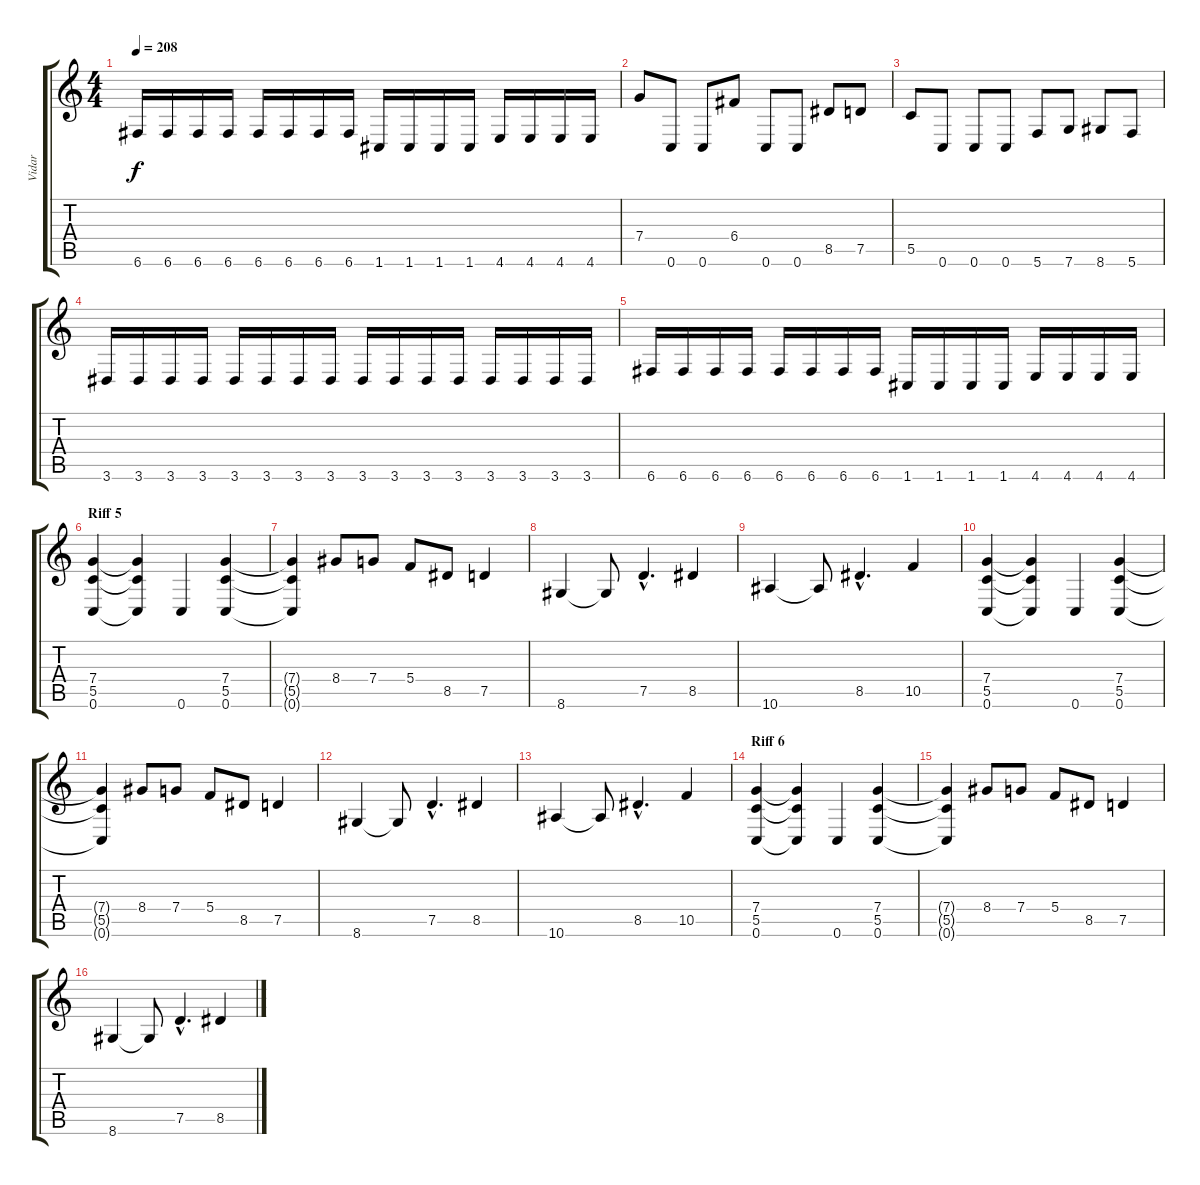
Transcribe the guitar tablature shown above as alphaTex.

\track ("Vidar" "Vidar") {instrument overdrivenguitar}
\staff {score tabs}
\tuning (D4 A3 F3 C3 G2 C2) {hide}
\ts (4 4)
\tempo 208
\clef g2
\ks c
6.6.16{dy f} 6.6.16 6.6.16 6.6.16 6.6.16 6.6.16 6.6.16 6.6.16 1.6.16 1.6.16 1.6.16 1.6.16 4.6.16 4.6.16 4.6.16 4.6.16 |
7.4.8 0.6.8 0.6.8 6.4.8 0.6.8 0.6.8 8.5.8 7.5.8 |
5.5.8 0.6.8 0.6.8 0.6.8 5.6.8 7.6.8 8.6.8 5.6.8 |
3.6.16 3.6.16 3.6.16 3.6.16 3.6.16 3.6.16 3.6.16 3.6.16 3.6.16 3.6.16 3.6.16 3.6.16 3.6.16 3.6.16 3.6.16 3.6.16 |
6.6.16 6.6.16 6.6.16 6.6.16 6.6.16 6.6.16 6.6.16 6.6.16 1.6.16 1.6.16 1.6.16 1.6.16 4.6.16 4.6.16 4.6.16 4.6.16 |
\section ("" "Riff 5")
(7.4 5.5 0.6).4 (7.4{t} 5.5{t} 0.6{t}).4 0.6.4 (7.4 5.5 0.6).4 |
(7.4{t} 5.5{t} 0.6{t}).4 8.4.8 7.4.8 5.4.8 8.5.8 7.5.4 |
8.6.4 8.6{t}.8 7.5{hac}.4{d} 8.5.4 |
10.6.4 10.6{t}.8 8.5{hac}.4{d} 10.5.4 |
(7.4 5.5 0.6).4 (7.4{t} 5.5{t} 0.6{t}).4 0.6.4 (7.4 5.5 0.6).4 |
(7.4{t} 5.5{t} 0.6{t}).4 8.4.8 7.4.8 5.4.8 8.5.8 7.5.4 |
8.6.4 8.6{t}.8 7.5{hac}.4{d} 8.5.4 |
10.6.4 10.6{t}.8 8.5{hac}.4{d} 10.5.4 |
\section ("" "Riff 6")
(7.4 5.5 0.6).4 (7.4{t} 5.5{t} 0.6{t}).4 0.6.4 (7.4 5.5 0.6).4 |
(7.4{t} 5.5{t} 0.6{t}).4 8.4.8 7.4.8 5.4.8 8.5.8 7.5.4 |
8.6.4 8.6{t}.8 7.5{hac}.4{d} 8.5.4
